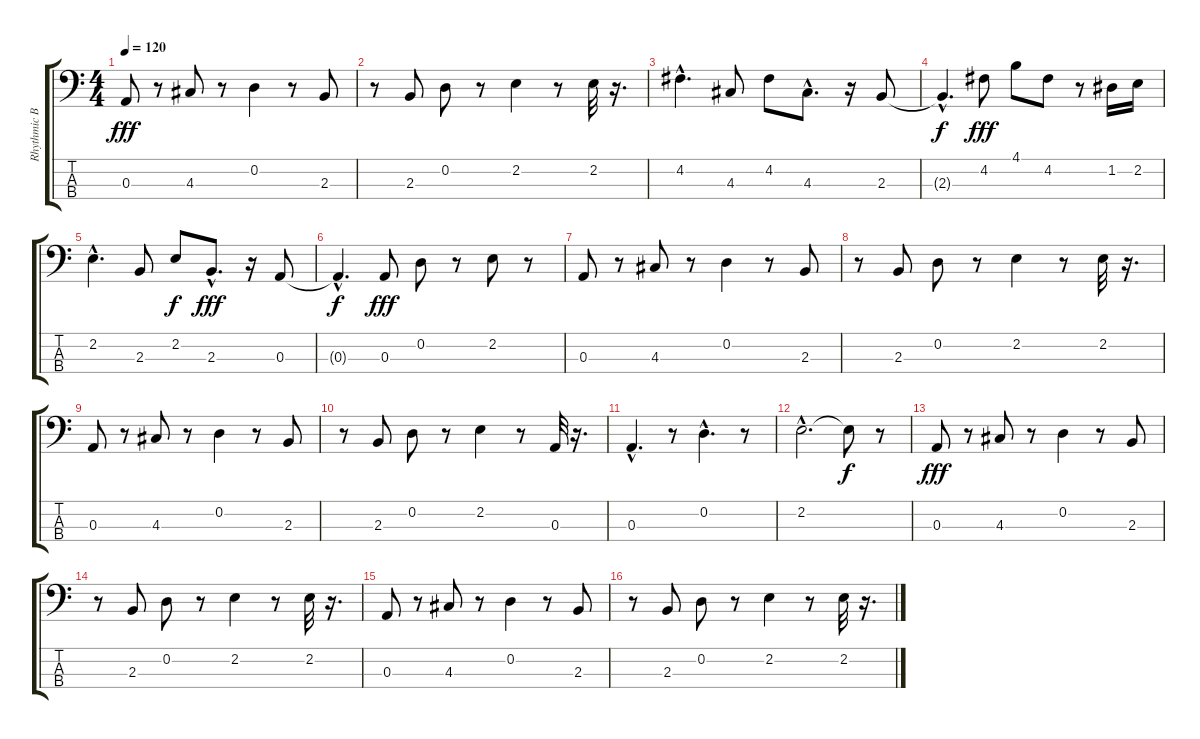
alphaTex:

\track ("Rhythmic Bass" "Rhythmic B") {instrument synthbass1}
\staff {score tabs}
\tuning (G2 D2 A1 E1) {hide}
\ts (4 4)
\tempo 120
\clef f4
\ks c
0.3.8{dy fff} r.8 4.3.8 r.8 0.2.4 r.8 2.3.8 |
r.8 2.3.8 0.2.8 r.8 2.2.4 r.8 2.2.32 r.16{d} |
4.2{hac}.4{d} 4.3.8 4.2.8 4.3{hac}.8{d} r.16 2.3.8 |
2.3{hac t}.4{d dy f} 4.2.8{dy fff} 4.1.8 4.2.8 r.8 1.2.16 2.2.16 |
2.2{hac}.4{d} 2.3.8 2.2.8{dy f} 2.3{hac}.8{d dy fff} r.16 0.3.8 |
0.3{hac t}.4{d dy f} 0.3.8{dy fff} 0.2.8 r.8 2.2.8 r.8 |
0.3.8 r.8 4.3.8 r.8 0.2.4 r.8 2.3.8 |
r.8 2.3.8 0.2.8 r.8 2.2.4 r.8 2.2.32 r.16{d} |
0.3.8 r.8 4.3.8 r.8 0.2.4 r.8 2.3.8 |
r.8 2.3.8 0.2.8 r.8 2.2.4 r.8 0.3.32 r.16{d} |
0.3{hac}.4{d} r.8 0.2{hac}.4{d} r.8 |
2.2{hac}.2{d} 2.2{t}.8{dy f} r.8 |
0.3.8{dy fff} r.8 4.3.8 r.8 0.2.4 r.8 2.3.8 |
r.8 2.3.8 0.2.8 r.8 2.2.4 r.8 2.2.32 r.16{d} |
0.3.8 r.8 4.3.8 r.8 0.2.4 r.8 2.3.8 |
r.8 2.3.8 0.2.8 r.8 2.2.4 r.8 2.2.32 r.16{d}
